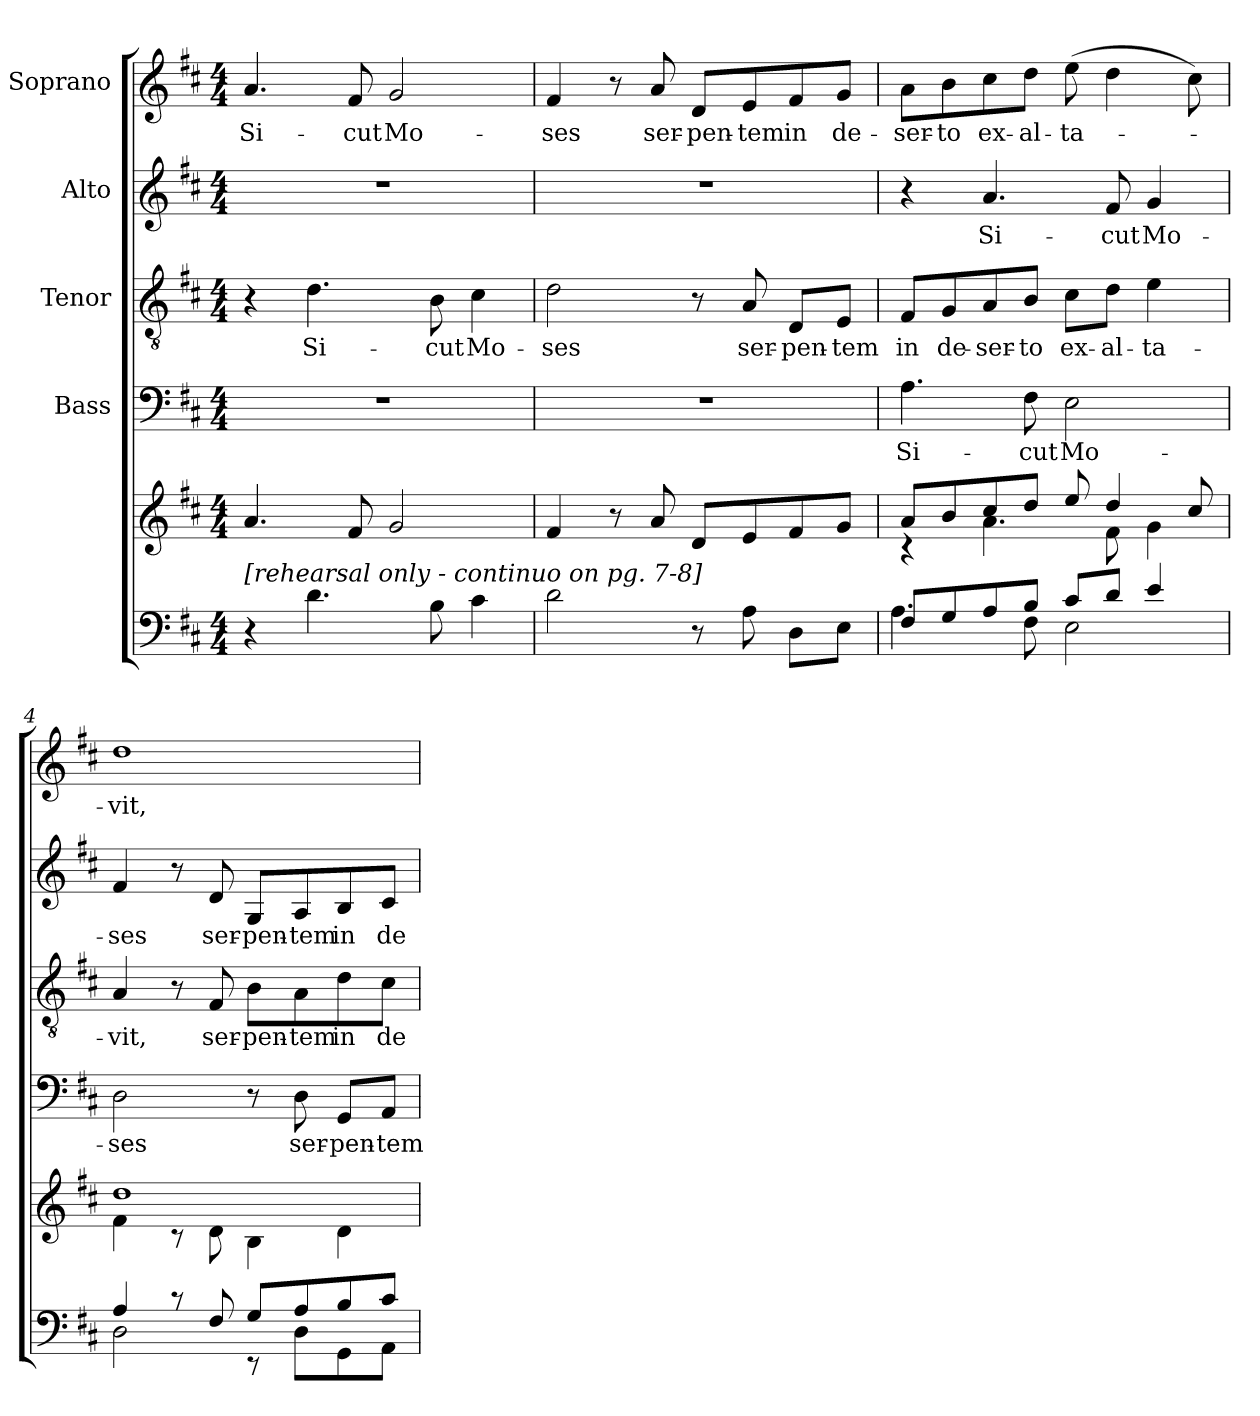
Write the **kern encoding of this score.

**kern	**kern	**kern	**text	**kern	**text	**kern	**text	**kern	**text
*part5	*part5	*part4	*part4	*part3	*part3	*part2	*part2	*part1	*part1
*staff6	*staff5	*staff4	*staff4	*staff3	*staff3	*staff2	*staff2	*staff1	*staff1
*	*	*I"Bass	*	*I"Tenor	*	*I"Alto	*	*I"Soprano	*
*clefF4	*clefG2	*clefF4	*	*clefGv2	*	*clefG2	*	*clefG2	*
*k[f#c#]	*k[f#c#]	*k[f#c#]	*	*k[f#c#]	*	*k[f#c#]	*	*k[f#c#]	*
*D:	*D:	*D:	*	*D:	*	*D:	*	*D:	*
*M4/4	*M4/4	*M4/4	*	*M4/4	*	*M4/4	*	*M4/4	*
=1	=1	=1	=1	=1	=1	=1	=1	=1	=1
!LO:TX:a:i:t=[rehearsal only - continuo on pg. 7-8]	!	!	!	!	!	!	!	!	!
4r	4.a/	1r	.	4r	.	1r	.	4.a/	Si-
4.d\	.	.	.	4.d\	Si-	.	.	.	.
.	8f#/	.	.	.	.	.	.	8f#/	-cut
.	2g/	.	.	.	.	.	.	2g/	Mo-
8B\	.	.	.	8B\	-cut	.	.	.	.
4c#\	.	.	.	4c#\	Mo-	.	.	.	.
=2	=2	=2	=2	=2	=2	=2	=2	=2	=2
2d\	4f#/	1r	.	2d\	-ses	1r	.	4f#/	-ses
.	8r	.	.	.	.	.	.	8r	.
.	8a/	.	.	.	.	.	.	8a/	ser-
8r	8d/L	.	.	8r	.	.	.	8d/L	-pen-
8A\	8e/	.	.	8A/	ser-	.	.	8e/	-tem
8D\L	8f#/	.	.	8D/L	-pen-	.	.	8f#/	in
8E\J	8g/J	.	.	8E/J	-tem	.	.	8g/J	de-
=3	=3	=3	=3	=3	=3	=3	=3	=3	=3
*^	*^	*	*	*	*	*	*	*	*
8F#/L	4.A\	8a/L	4rc	4.A\	Si-	8F#/L	in	4r	.	8a\L	-ser-
8G/	.	8b/	.	.	.	8G/	de-	.	.	8b\	-to
8A/	.	8cc#/	4.a\	.	.	8A/	-ser-	4.a/	Si-	8cc#\	ex-
8B/J	8F#\	8dd/J	.	8F#\	-cut	8B/J	-to	.	.	8dd\J	-al-
8c#/L	2E\	8ee/	.	2E\	Mo-	8c#\L	ex-	.	.	(8ee\	-ta-
8d/J	.	4dd/	8f#\	.	.	8d\J	-al-	8f#/	-cut	4dd\	.
4e/	.	.	4g\	.	.	4e\	-ta-	4g/	Mo-	.	.
.	.	8cc#/	.	.	.	.	.	.	.	8cc#\)	.
=4	=4	=4	=4	=4	=4	=4	=4	=4	=4	=4	=4
4A/	2D\	1dd	4f#\	2D\	-ses	4A/	-vit,	4f#/	-ses	1dd	-vit,
8rc	.	.	8rc	.	.	8r	.	8r	.	.	.
8F#/	.	.	8d\	.	.	8F#/	ser-	8d/	ser-	.	.
8G/L	8rEE	.	4B\	8r	.	8B\L	-pen-	8G/L	-pen-	.	.
8A/	8D\L	.	.	8D\	ser-	8A\	-tem	8A/	-tem	.	.
8B/	8GG\	.	4d\	8GG/L	-pen-	8d\	in	8B/	in	.	.
8c#/J	8AA\J	.	.	8AA/J	-tem	8c#\J	de-	8c#/J	de-	.	.
*v	*v	*	*	*	*	*	*	*	*	*	*
*	*v	*v	*	*	*	*	*	*	*	*
=	=	=	=	=	=	=	=	=	=
*-	*-	*-	*-	*-	*-	*-	*-	*-	*-
